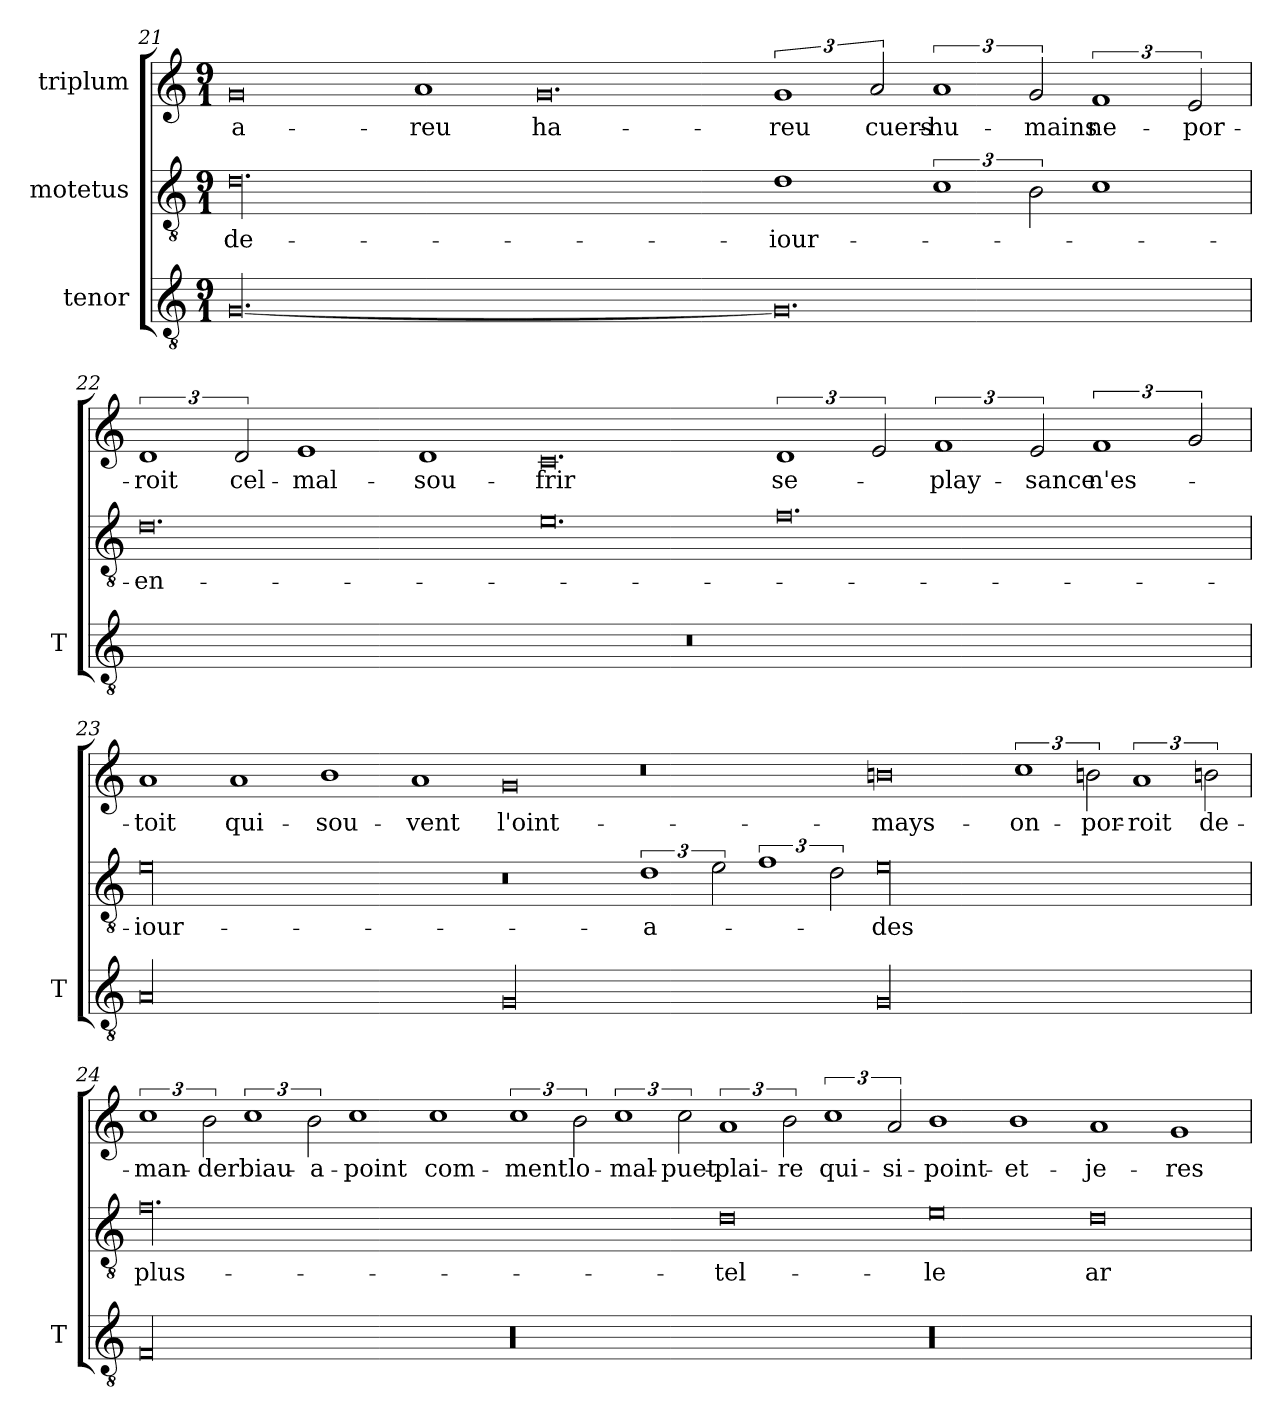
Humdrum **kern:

**kern	**kern	**text	**kern	**text
*part3	*part2	*part2	*part1	*part1
*staff3	*staff2	*staff2	*staff1	*staff1
*I"tenor	*I"motetus	*	*I"triplum	*
*I'T	*	*	*	*
*clefGv2	*clefGv2	*	*clefG2	*
*k[]	*k[]	*	*k[]	*
*C:	*C:	*	*C:	*
*M9/1	*M9/1	*	*M9/1	*
=21	=21	=21	=21	=21
[00.G/	00.d\	de-	0g/	a-
.	.	.	1a/	-reu
.	.	.	0.g/	ha-
0.G/]	1d\	iour-	3%2g/	-reu
.	.	.	3a/	cuers-
.	3%2c\	.	3%2a/	hu-
.	3B\	.	3g/	-mains
.	1c\	.	3%2f/	ne-
.	.	.	3e/	por-
=22	=22	=22	=22	=22
1%9r	0.d\	en-	3%2d/	-roit
.	.	.	3d/	cel-
.	.	.	1e/	mal-
.	.	.	1d/	sou-
.	0.e\	.	0.c/	-frir
.	0.f\	.	3%2d/	se-
.	.	.	3e/	.
.	.	.	3%2f/	play-
.	.	.	3e/	-sance
.	.	.	3%2f/	n'es-
.	.	.	3g/	.
=23	=23	=23	=23	=23
00A/	00e\	iour-	1a/	-toit
.	.	.	1a/	qui-
.	.	.	1b\	sou-
.	.	.	1a/	-vent
00G/	0r	.	0g/	l'oint-
.	3%2d\	a-	0r	.
.	3e\	.	.	.
.	3%2f\	.	.	.
.	3d\	.	.	.
00G/	00e\	-des	0bn\	mays-
.	.	.	3%2cc\	on-
.	.	.	3bn\	por-
.	.	.	3%2a/	-roit
.	.	.	3bn\	de-
=24	=24	=24	=24	=24
00F/	00.f\	plus-	3%2cc\	-man-
.	.	.	3b\	-der
.	.	.	3%2cc\	biau-
.	.	.	3b\	a-
.	.	.	1cc\	-point
.	.	.	1cc\	com-
00r	.	.	3%2cc\	-ment
.	.	.	3b\	lo-
.	.	.	3%2cc\	mal-
.	.	.	3cc\	puet-
.	0d\	tel-	3%2a/	plai-
.	.	.	3b\	-re
.	.	.	3%2cc\	qui-
.	.	.	3a/	si-
00r	0e\	-le	1b\	point-
.	.	.	1b\	et-
.	0d\	ar-	1a/	je-
.	.	.	1g/	res-
=	=	=	=	=
*-	*-	*-	*-	*-
